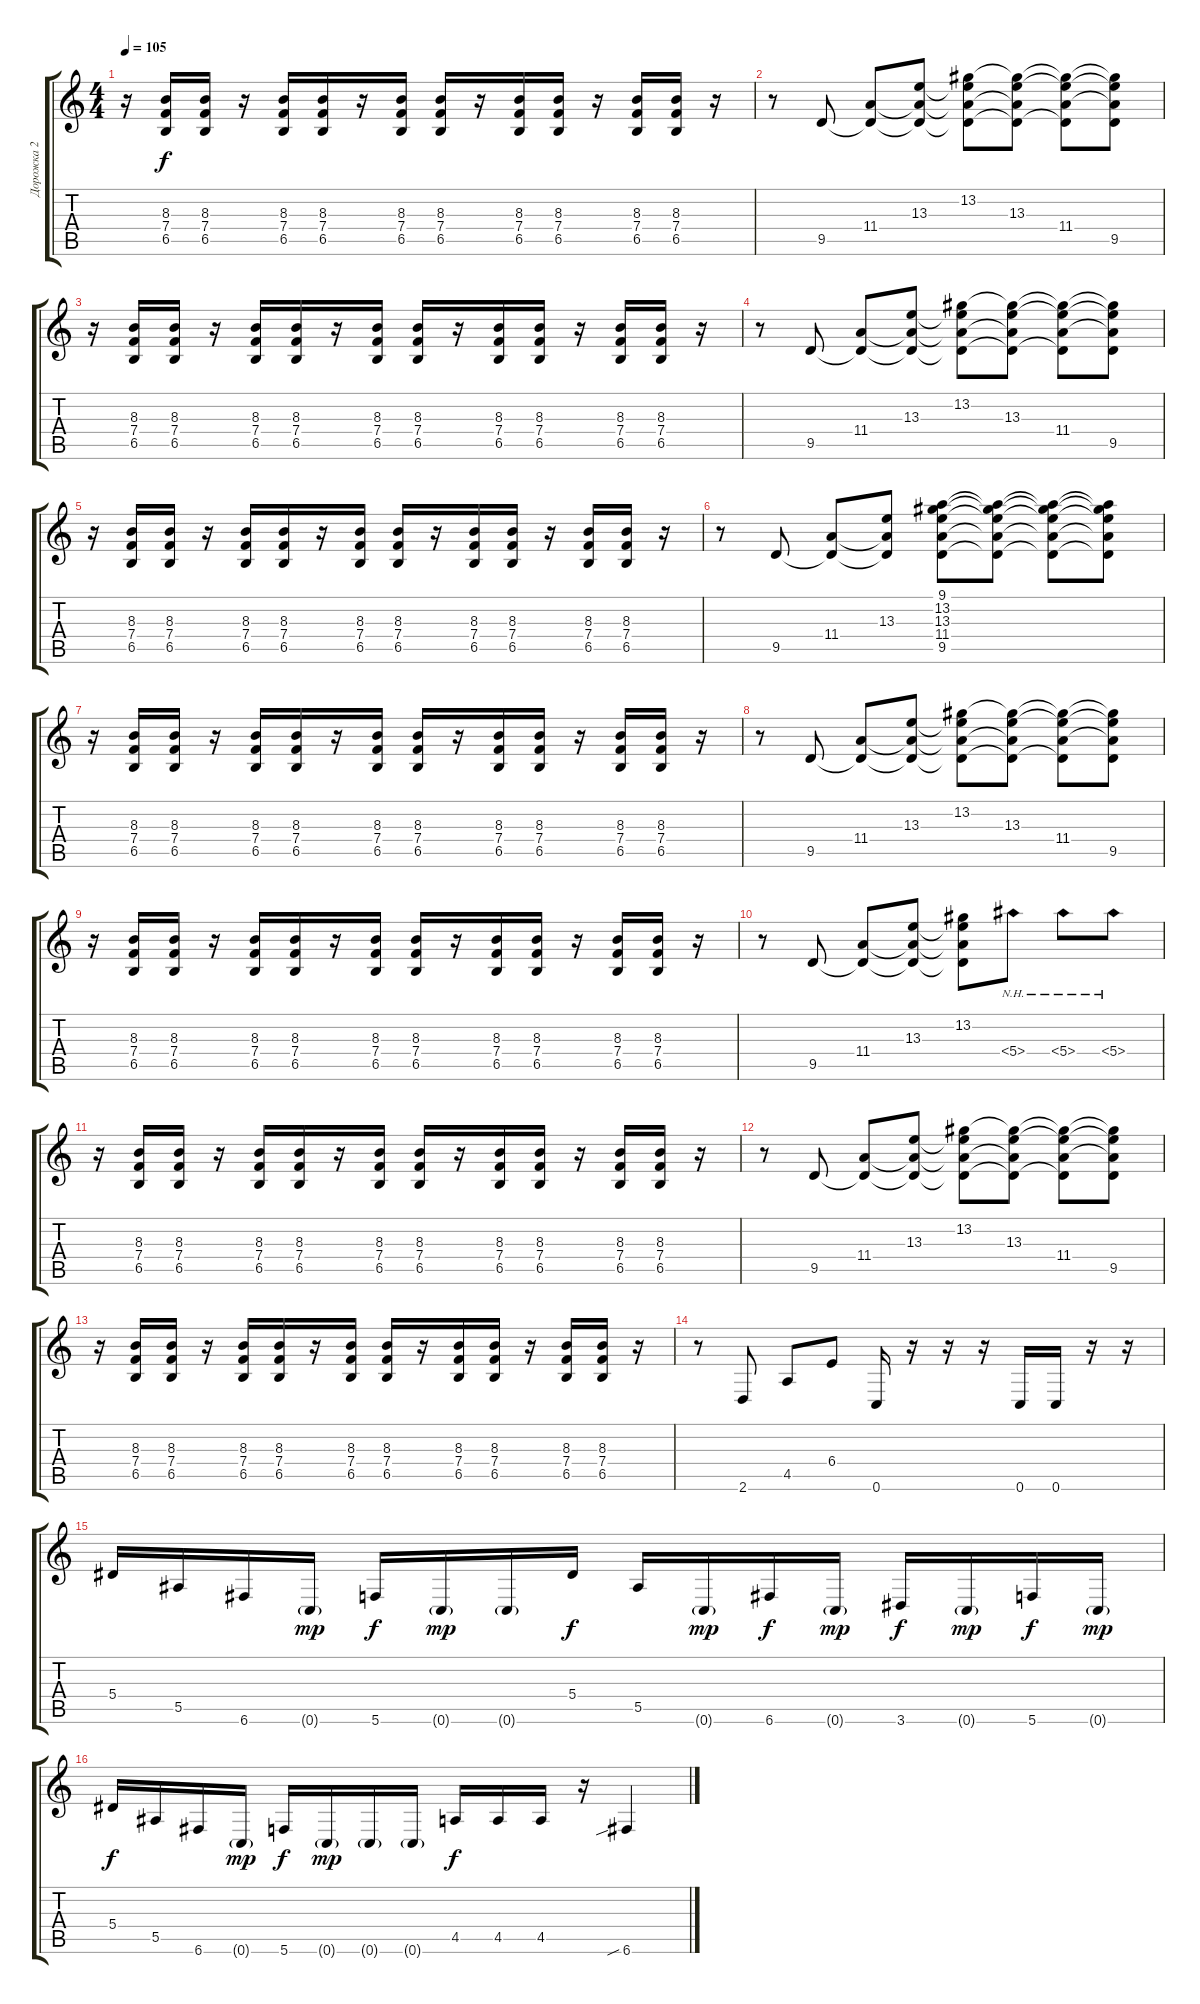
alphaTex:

\track ("Дорожка 2" "Дорожка 2") {instrument distortionguitar}
\staff {score tabs}
\tuning (C4 G3 Eb3 Bb2 F2 C2) {hide}
\ts (4 4)
\tempo 105
\clef g2
\ks c
r.16{dy f} (8.3 7.4 6.5).16 (8.3 7.4 6.5).16 r.16 (8.3 7.4 6.5).16 (8.3 7.4 6.5).16 r.16 (8.3 7.4 6.5).16 (8.3 7.4 6.5).16 r.16 (8.3 7.4 6.5).16 (8.3 7.4 6.5).16 r.16 (8.3 7.4 6.5).16 (8.3 7.4 6.5).16 r.16 |
r.8 9.5.8 (11.4 9.5{t}).8 (13.3 11.4{t} 9.5{t}).8 (13.2 13.3{t} 11.4{t} 9.5{t}).8 (13.2{t} 13.3 11.4{t} 9.5{t}).8 (13.2{t} 13.3{t} 11.4 9.5{t}).8 (13.2{t} 13.3{t} 11.4{t} 9.5).8 |
r.16 (8.3 7.4 6.5).16 (8.3 7.4 6.5).16 r.16 (8.3 7.4 6.5).16 (8.3 7.4 6.5).16 r.16 (8.3 7.4 6.5).16 (8.3 7.4 6.5).16 r.16 (8.3 7.4 6.5).16 (8.3 7.4 6.5).16 r.16 (8.3 7.4 6.5).16 (8.3 7.4 6.5).16 r.16 |
r.8 9.5.8 (11.4 9.5{t}).8 (13.3 11.4{t} 9.5{t}).8 (13.2 13.3{t} 11.4{t} 9.5{t}).8 (13.2{t} 13.3 11.4{t} 9.5{t}).8 (13.2{t} 13.3{t} 11.4 9.5{t}).8 (13.2{t} 13.3{t} 11.4{t} 9.5).8 |
r.16 (8.3 7.4 6.5).16 (8.3 7.4 6.5).16 r.16 (8.3 7.4 6.5).16 (8.3 7.4 6.5).16 r.16 (8.3 7.4 6.5).16 (8.3 7.4 6.5).16 r.16 (8.3 7.4 6.5).16 (8.3 7.4 6.5).16 r.16 (8.3 7.4 6.5).16 (8.3 7.4 6.5).16 r.16 |
r.8 9.5.8 (11.4 9.5{t}).8 (13.3 11.4{t} 9.5{t}).8 (9.1 13.2 13.3 11.4 9.5).8 (9.1{t} 13.2{t} 13.3{t} 11.4{t} 9.5{t}).8 (9.1{t} 13.2{t} 13.3{t} 11.4{t} 9.5{t}).8 (9.1{t} 13.2{t} 13.3{t} 11.4{t} 9.5{t}).8 |
r.16 (8.3 7.4 6.5).16 (8.3 7.4 6.5).16 r.16 (8.3 7.4 6.5).16 (8.3 7.4 6.5).16 r.16 (8.3 7.4 6.5).16 (8.3 7.4 6.5).16 r.16 (8.3 7.4 6.5).16 (8.3 7.4 6.5).16 r.16 (8.3 7.4 6.5).16 (8.3 7.4 6.5).16 r.16 |
r.8 9.5.8 (11.4 9.5{t}).8 (13.3 11.4{t} 9.5{t}).8 (13.2 13.3{t} 11.4{t} 9.5{t}).8 (13.2{t} 13.3 11.4{t} 9.5{t}).8 (13.2{t} 13.3{t} 11.4 9.5{t}).8 (13.2{t} 13.3{t} 11.4{t} 9.5).8 |
r.16 (8.3 7.4 6.5).16 (8.3 7.4 6.5).16 r.16 (8.3 7.4 6.5).16 (8.3 7.4 6.5).16 r.16 (8.3 7.4 6.5).16 (8.3 7.4 6.5).16 r.16 (8.3 7.4 6.5).16 (8.3 7.4 6.5).16 r.16 (8.3 7.4 6.5).16 (8.3 7.4 6.5).16 r.16 |
r.8 9.5.8 (11.4 9.5{t}).8 (13.3 11.4{t} 9.5{t}).8 (13.2 13.3{t} 11.4{t} 9.5{t}).8 5.4{nh}.8 5.4{nh}.8 5.4{nh}.8 |
r.16 (8.3 7.4 6.5).16 (8.3 7.4 6.5).16 r.16 (8.3 7.4 6.5).16 (8.3 7.4 6.5).16 r.16 (8.3 7.4 6.5).16 (8.3 7.4 6.5).16 r.16 (8.3 7.4 6.5).16 (8.3 7.4 6.5).16 r.16 (8.3 7.4 6.5).16 (8.3 7.4 6.5).16 r.16 |
r.8 9.5.8 (11.4 9.5{t}).8 (13.3 11.4{t} 9.5{t}).8 (13.2 13.3{t} 11.4{t} 9.5{t}).8 (13.2{t} 13.3 11.4{t} 9.5{t}).8 (13.2{t} 13.3{t} 11.4 9.5{t}).8 (13.2{t} 13.3{t} 11.4{t} 9.5).8 |
r.16 (8.3 7.4 6.5).16 (8.3 7.4 6.5).16 r.16 (8.3 7.4 6.5).16 (8.3 7.4 6.5).16 r.16 (8.3 7.4 6.5).16 (8.3 7.4 6.5).16 r.16 (8.3 7.4 6.5).16 (8.3 7.4 6.5).16 r.16 (8.3 7.4 6.5).16 (8.3 7.4 6.5).16 r.16 |
r.8 2.6.8 4.5.8 6.4.8 0.6.16 r.16 r.16 r.16 0.6.16 0.6.16 r.16 r.16 |
5.4.16 5.5.16 6.6.16 0.6{g}.16{dy mp} 5.6.16{dy f} 0.6{g}.16{dy mp} 0.6{g}.16 5.4.16{dy f} 5.5.16 0.6{g}.16{dy mp} 6.6.16{dy f} 0.6{g}.16{dy mp} 3.6.16{dy f} 0.6{g}.16{dy mp} 5.6.16{dy f} 0.6{g}.16{dy mp} |
5.4.16{dy f} 5.5.16 6.6.16 0.6{g}.16{dy mp} 5.6.16{dy f} 0.6{g}.16{dy mp} 0.6{g}.16 0.6{g}.16 4.5.16{dy f} 4.5.16 4.5.16 r.16 6.6{sib}.4
